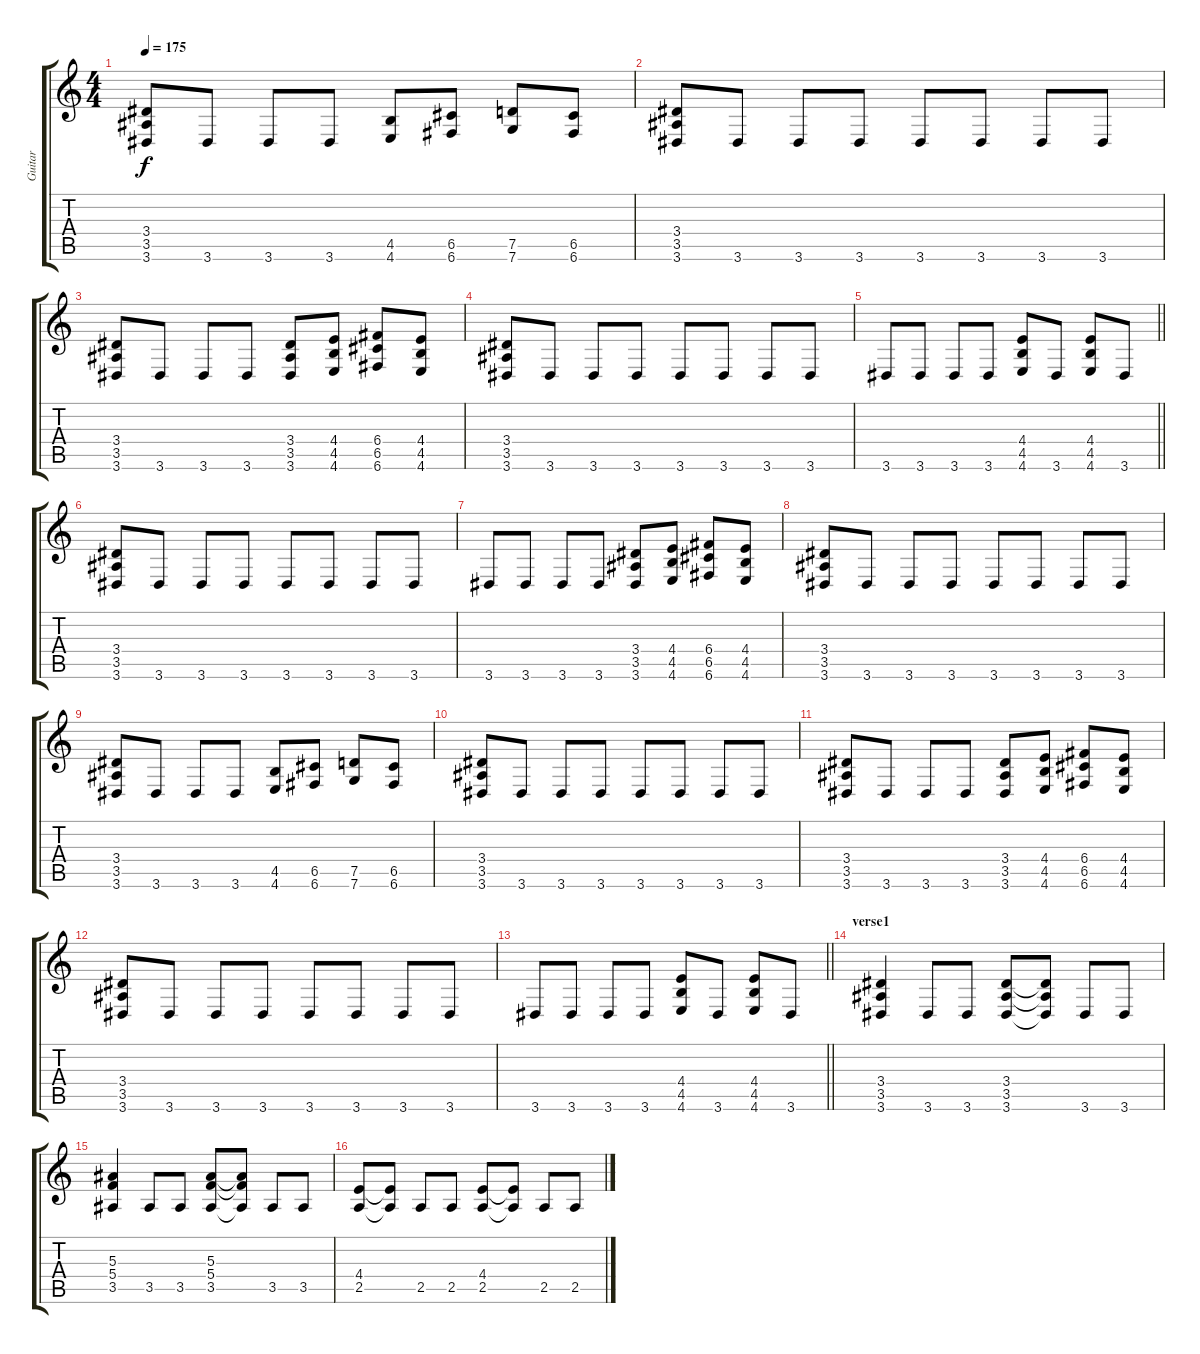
\track ("Guitar" "Guitar") {instrument distortionguitar}
\staff {score tabs}
\tuning (D4 A3 F3 C3 G2 C2) {hide}
\ts (4 4)
\tempo 175
\clef g2
\ks c
(3.4 3.5 3.6).8{dy f} 3.6.8 3.6.8 3.6.8 (4.5 4.6).8 (6.5 6.6).8 (7.5 7.6).8 (6.5 6.6).8 |
(3.4 3.5 3.6).8 3.6.8 3.6.8 3.6.8 3.6.8 3.6.8 3.6.8 3.6.8 |
(3.4 3.5 3.6).8 3.6.8 3.6.8 3.6.8 (3.4 3.5 3.6).8 (4.4 4.5 4.6).8 (6.4 6.5 6.6).8 (4.4 4.5 4.6).8 |
(3.4 3.5 3.6).8 3.6.8 3.6.8 3.6.8 3.6.8 3.6.8 3.6.8 3.6.8 |
\barLineRight lightlight
3.6.8 3.6.8 3.6.8 3.6.8 (4.4 4.5 4.6).8 3.6.8 (4.4 4.5 4.6).8 3.6.8 |
(3.4 3.5 3.6).8 3.6.8 3.6.8 3.6.8 3.6.8 3.6.8 3.6.8 3.6.8 |
3.6.8 3.6.8 3.6.8 3.6.8 (3.4 3.5 3.6).8 (4.4 4.5 4.6).8 (6.4 6.5 6.6).8 (4.4 4.5 4.6).8 |
(3.4 3.5 3.6).8 3.6.8 3.6.8 3.6.8 3.6.8 3.6.8 3.6.8 3.6.8 |
(3.4 3.5 3.6).8 3.6.8 3.6.8 3.6.8 (4.5 4.6).8 (6.5 6.6).8 (7.5 7.6).8 (6.5 6.6).8 |
(3.4 3.5 3.6).8 3.6.8 3.6.8 3.6.8 3.6.8 3.6.8 3.6.8 3.6.8 |
(3.4 3.5 3.6).8 3.6.8 3.6.8 3.6.8 (3.4 3.5 3.6).8 (4.4 4.5 4.6).8 (6.4 6.5 6.6).8 (4.4 4.5 4.6).8 |
(3.4 3.5 3.6).8 3.6.8 3.6.8 3.6.8 3.6.8 3.6.8 3.6.8 3.6.8 |
\barLineRight lightlight
3.6.8 3.6.8 3.6.8 3.6.8 (4.4 4.5 4.6).8 3.6.8 (4.4 4.5 4.6).8 3.6.8 |
\section ("" "verse1")
(3.4 3.5 3.6).4 3.6.8 3.6.8 (3.4 3.5 3.6).8 (3.4{t} 3.5{t} 3.6{t}).8 3.6.8 3.6.8 |
(5.3 5.4 3.5).4 3.5.8 3.5.8 (5.3 5.4 3.5).8 (5.3{t} 5.4{t} 3.5{t}).8 3.5.8 3.5.8 |
(4.4 2.5).8 (4.4{t} 2.5{t}).8 2.5.8 2.5.8 (4.4 2.5).8 (4.4{t} 2.5{t}).8 2.5.8 2.5.8
